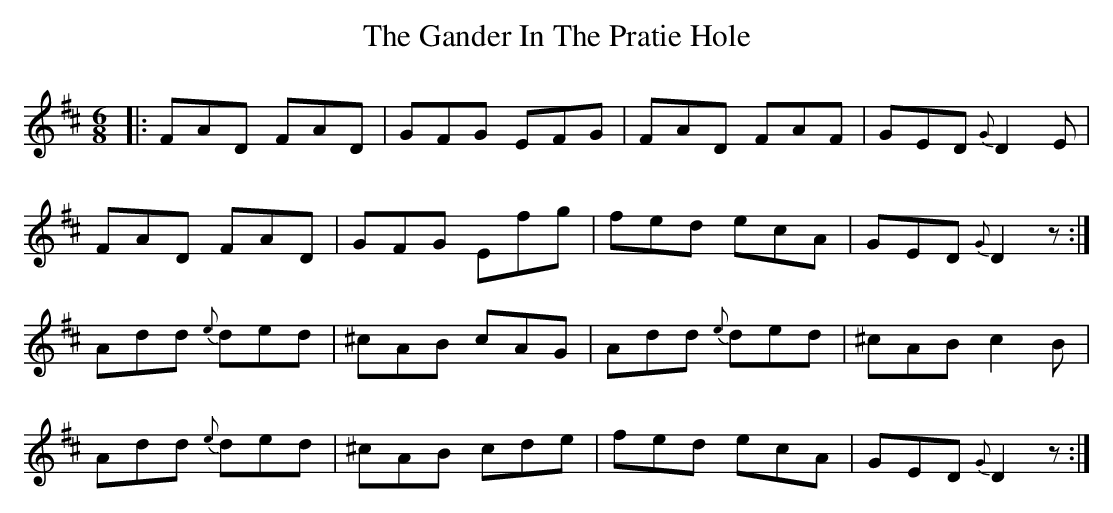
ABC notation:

X:1
T: The Gander In The Pratie Hole
M: 6/8
L: 1/8
K: Dmaj
|:FAD FAD|GFG EFG|FAD FAF|GED {G} D2 E|
FAD FAD|GFG Efg|fed ecA|GED {G} D2 z:|
Add {e} ded|^cAB cAG|Add {e} ded|^cAB c2 B|
Add {e} ded|^cAB cde|fed ecA|GED {G} D2 z:|
